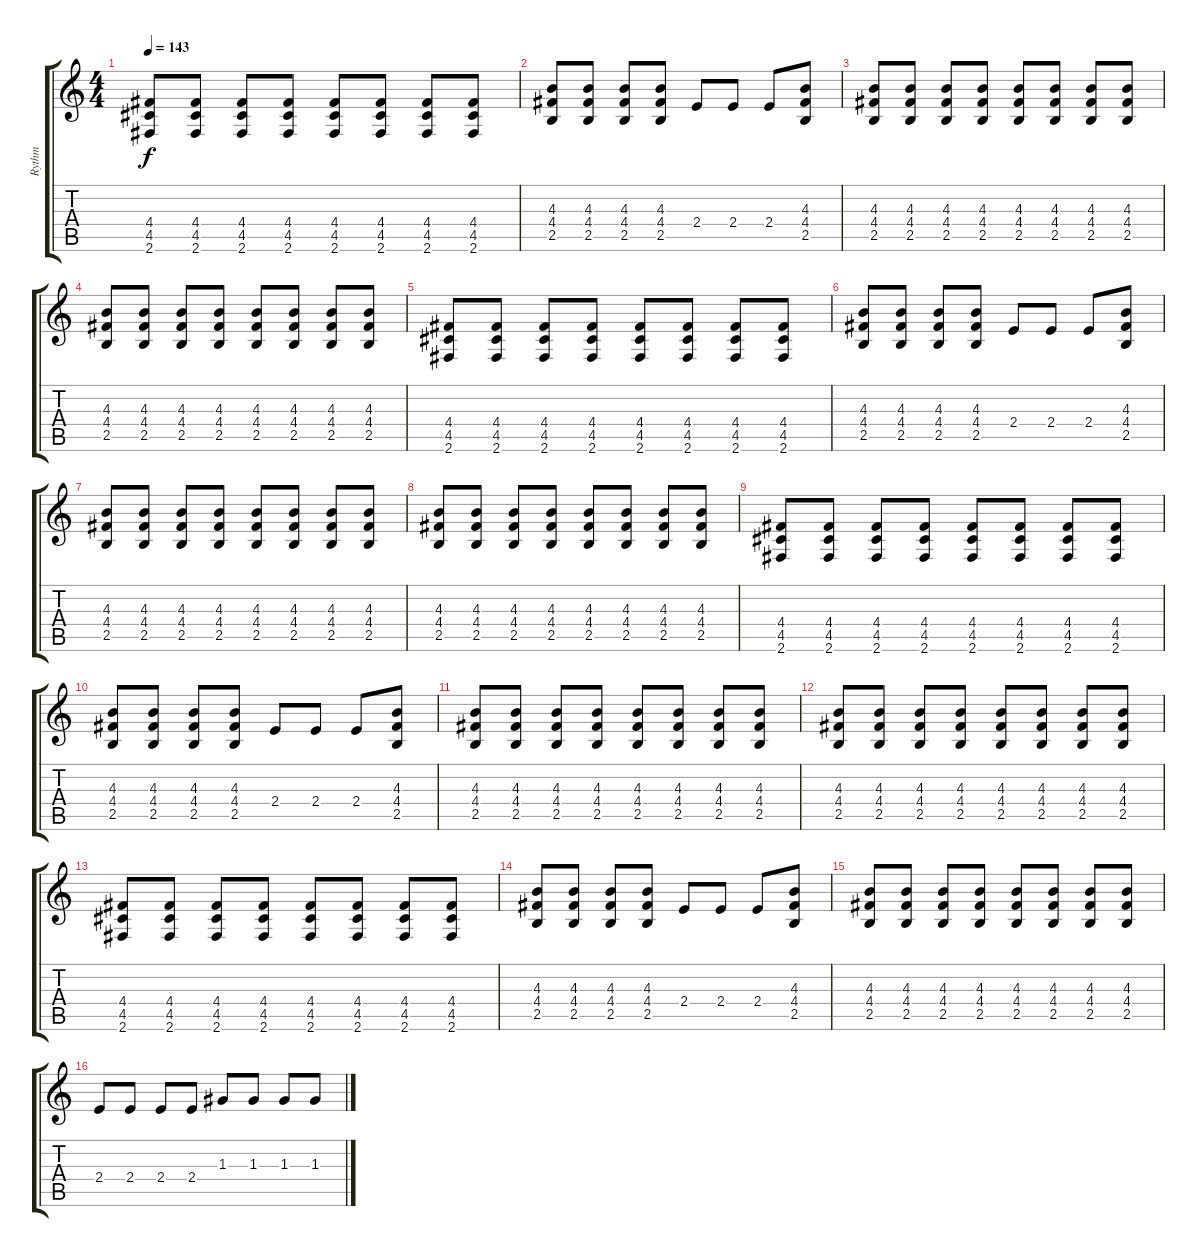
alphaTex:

\track ("Rythm" "Rythm") {instrument distortionguitar}
\staff {score tabs}
\tuning (E4 B3 G3 D3 A2 E2) {hide}
\ts (4 4)
\tempo 143
\clef g2
\ks c
(4.4 4.5 2.6).8{dy f} (4.4 4.5 2.6).8 (4.4 4.5 2.6).8 (4.4 4.5 2.6).8 (4.4 4.5 2.6).8 (4.4 4.5 2.6).8 (4.4 4.5 2.6).8 (4.4 4.5 2.6).8 |
(4.3 4.4 2.5).8 (4.3 4.4 2.5).8 (4.3 4.4 2.5).8 (4.3 4.4 2.5).8 2.4.8 2.4.8 2.4.8 (4.3 4.4 2.5).8 |
(4.3 4.4 2.5).8 (4.3 4.4 2.5).8 (4.3 4.4 2.5).8 (4.3 4.4 2.5).8 (4.3 4.4 2.5).8 (4.3 4.4 2.5).8 (4.3 4.4 2.5).8 (4.3 4.4 2.5).8 |
(4.3 4.4 2.5).8 (4.3 4.4 2.5).8 (4.3 4.4 2.5).8 (4.3 4.4 2.5).8 (4.3 4.4 2.5).8 (4.3 4.4 2.5).8 (4.3 4.4 2.5).8 (4.3 4.4 2.5).8 |
(4.4 4.5 2.6).8 (4.4 4.5 2.6).8 (4.4 4.5 2.6).8 (4.4 4.5 2.6).8 (4.4 4.5 2.6).8 (4.4 4.5 2.6).8 (4.4 4.5 2.6).8 (4.4 4.5 2.6).8 |
(4.3 4.4 2.5).8 (4.3 4.4 2.5).8 (4.3 4.4 2.5).8 (4.3 4.4 2.5).8 2.4.8 2.4.8 2.4.8 (4.3 4.4 2.5).8 |
(4.3 4.4 2.5).8 (4.3 4.4 2.5).8 (4.3 4.4 2.5).8 (4.3 4.4 2.5).8 (4.3 4.4 2.5).8 (4.3 4.4 2.5).8 (4.3 4.4 2.5).8 (4.3 4.4 2.5).8 |
(4.3 4.4 2.5).8 (4.3 4.4 2.5).8 (4.3 4.4 2.5).8 (4.3 4.4 2.5).8 (4.3 4.4 2.5).8 (4.3 4.4 2.5).8 (4.3 4.4 2.5).8 (4.3 4.4 2.5).8 |
(4.4 4.5 2.6).8 (4.4 4.5 2.6).8 (4.4 4.5 2.6).8 (4.4 4.5 2.6).8 (4.4 4.5 2.6).8 (4.4 4.5 2.6).8 (4.4 4.5 2.6).8 (4.4 4.5 2.6).8 |
(4.3 4.4 2.5).8 (4.3 4.4 2.5).8 (4.3 4.4 2.5).8 (4.3 4.4 2.5).8 2.4.8 2.4.8 2.4.8 (4.3 4.4 2.5).8 |
(4.3 4.4 2.5).8 (4.3 4.4 2.5).8 (4.3 4.4 2.5).8 (4.3 4.4 2.5).8 (4.3 4.4 2.5).8 (4.3 4.4 2.5).8 (4.3 4.4 2.5).8 (4.3 4.4 2.5).8 |
(4.3 4.4 2.5).8 (4.3 4.4 2.5).8 (4.3 4.4 2.5).8 (4.3 4.4 2.5).8 (4.3 4.4 2.5).8 (4.3 4.4 2.5).8 (4.3 4.4 2.5).8 (4.3 4.4 2.5).8 |
(4.4 4.5 2.6).8 (4.4 4.5 2.6).8 (4.4 4.5 2.6).8 (4.4 4.5 2.6).8 (4.4 4.5 2.6).8 (4.4 4.5 2.6).8 (4.4 4.5 2.6).8 (4.4 4.5 2.6).8 |
(4.3 4.4 2.5).8 (4.3 4.4 2.5).8 (4.3 4.4 2.5).8 (4.3 4.4 2.5).8 2.4.8 2.4.8 2.4.8 (4.3 4.4 2.5).8 |
(4.3 4.4 2.5).8 (4.3 4.4 2.5).8 (4.3 4.4 2.5).8 (4.3 4.4 2.5).8 (4.3 4.4 2.5).8 (4.3 4.4 2.5).8 (4.3 4.4 2.5).8 (4.3 4.4 2.5).8 |
2.4.8 2.4.8 2.4.8 2.4.8 1.3.8 1.3.8 1.3.8 1.3.8
